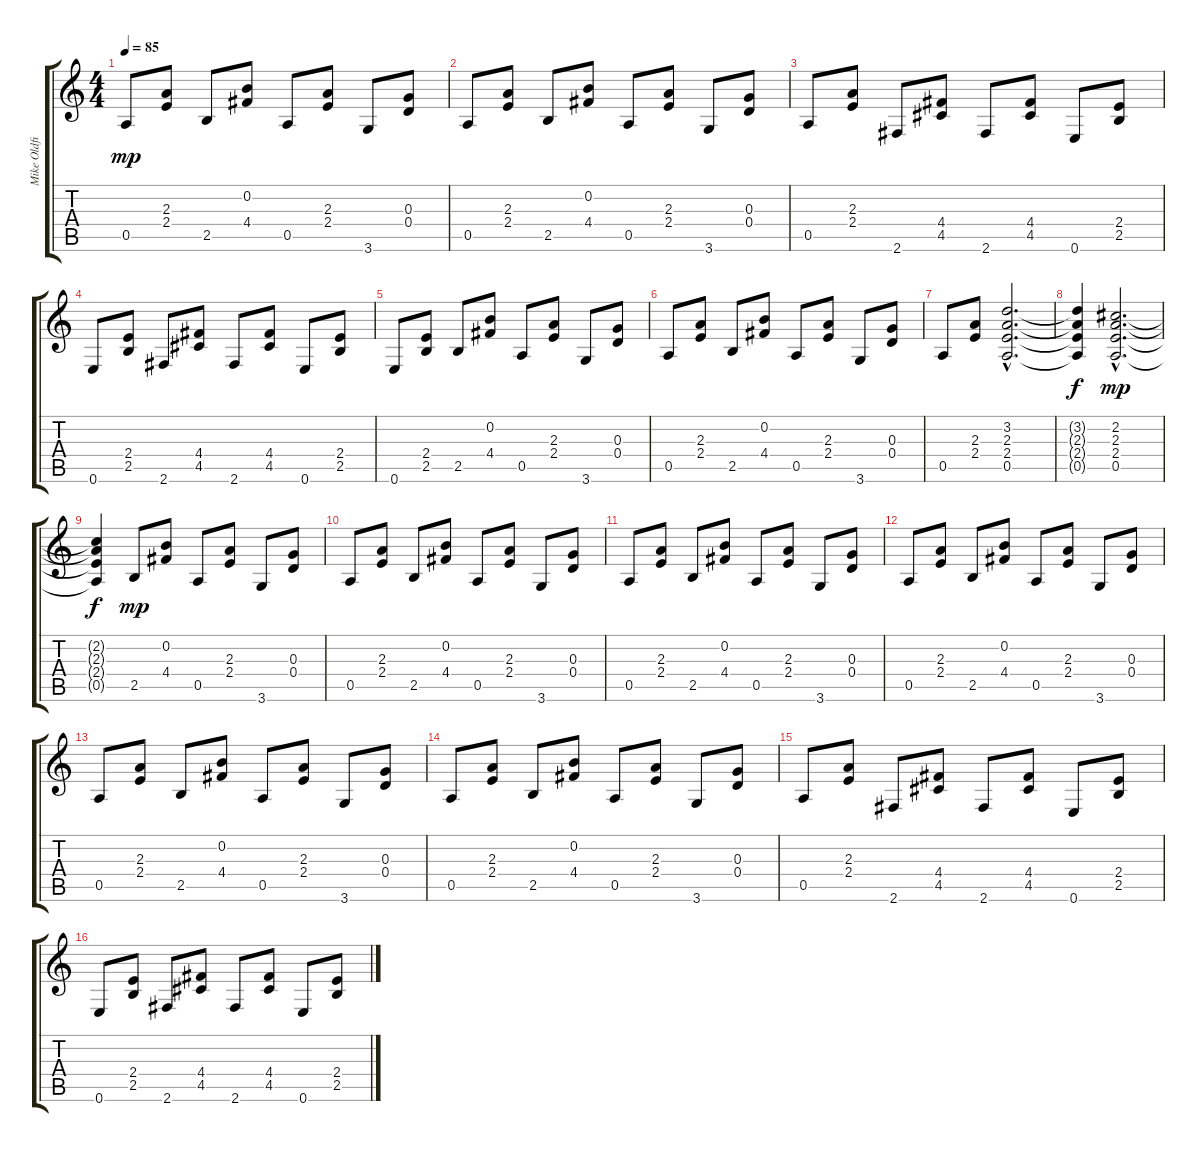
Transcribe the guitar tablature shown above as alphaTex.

\track ("Mike Oldfield" "Mike Oldfi") {instrument acousticguitarnylon}
\staff {score tabs}
\tuning (E4 B3 G3 D3 A2 E2) {hide}
\ts (4 4)
\tempo 85
\clef g2
\ks c
0.5.8{dy mp} (2.3 2.4).8 2.5.8 (0.2 4.4).8 0.5.8 (2.3 2.4).8 3.6.8 (0.3 0.4).8 |
0.5.8 (2.3 2.4).8 2.5.8 (0.2 4.4).8 0.5.8 (2.3 2.4).8 3.6.8 (0.3 0.4).8 |
0.5.8 (2.3 2.4).8 2.6.8 (4.4 4.5).8 2.6.8 (4.4 4.5).8 0.6.8 (2.4 2.5).8 |
0.6.8 (2.4 2.5).8 2.6.8 (4.4 4.5).8 2.6.8 (4.4 4.5).8 0.6.8 (2.4 2.5).8 |
0.6.8 (2.4 2.5).8 2.5.8 (0.2 4.4).8 0.5.8 (2.3 2.4).8 3.6.8 (0.3 0.4).8 |
0.5.8 (2.3 2.4).8 2.5.8 (0.2 4.4).8 0.5.8 (2.3 2.4).8 3.6.8 (0.3 0.4).8 |
0.5.8 (2.3 2.4).8 (3.2{hac} 2.3{hac} 2.4{hac} 0.5{hac}).2{d} |
(3.2{t} 2.3{t} 2.4{t} 0.5{t}).4{dy f} (2.2{hac} 2.3{hac} 2.4{hac} 0.5{hac}).2{d dy mp} |
(2.2{t} 2.3{t} 2.4{t} 0.5{t}).4{dy f} 2.5.8{dy mp} (0.2 4.4).8 0.5.8 (2.3 2.4).8 3.6.8 (0.3 0.4).8 |
0.5.8 (2.3 2.4).8 2.5.8 (0.2 4.4).8 0.5.8 (2.3 2.4).8 3.6.8 (0.3 0.4).8 |
0.5.8 (2.3 2.4).8 2.5.8 (0.2 4.4).8 0.5.8 (2.3 2.4).8 3.6.8 (0.3 0.4).8 |
0.5.8 (2.3 2.4).8 2.5.8 (0.2 4.4).8 0.5.8 (2.3 2.4).8 3.6.8 (0.3 0.4).8 |
0.5.8 (2.3 2.4).8 2.5.8 (0.2 4.4).8 0.5.8 (2.3 2.4).8 3.6.8 (0.3 0.4).8 |
0.5.8 (2.3 2.4).8 2.5.8 (0.2 4.4).8 0.5.8 (2.3 2.4).8 3.6.8 (0.3 0.4).8 |
0.5.8 (2.3 2.4).8 2.6.8 (4.4 4.5).8 2.6.8 (4.4 4.5).8 0.6.8 (2.4 2.5).8 |
0.6.8 (2.4 2.5).8 2.6.8 (4.4 4.5).8 2.6.8 (4.4 4.5).8 0.6.8 (2.4 2.5).8
